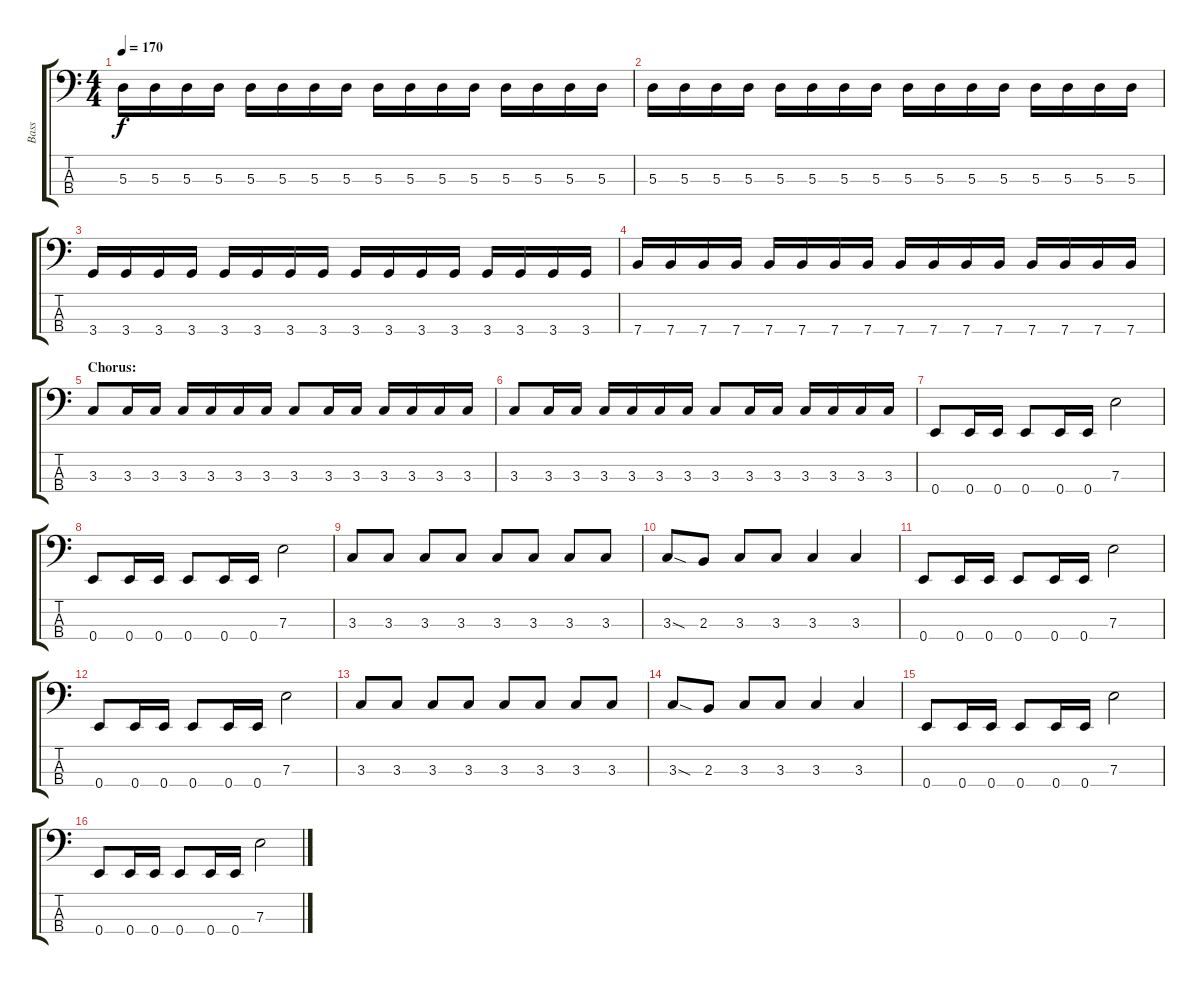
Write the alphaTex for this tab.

\track ("Bass" "Bass") {instrument electricbasspick}
\staff {score tabs}
\tuning (G2 D2 A1 E1) {hide}
\ts (4 4)
\tempo 170
\clef f4
\ks c
5.3.16{dy f} 5.3.16 5.3.16 5.3.16 5.3.16 5.3.16 5.3.16 5.3.16 5.3.16 5.3.16 5.3.16 5.3.16 5.3.16 5.3.16 5.3.16 5.3.16 |
5.3.16 5.3.16 5.3.16 5.3.16 5.3.16 5.3.16 5.3.16 5.3.16 5.3.16 5.3.16 5.3.16 5.3.16 5.3.16 5.3.16 5.3.16 5.3.16 |
3.4.16 3.4.16 3.4.16 3.4.16 3.4.16 3.4.16 3.4.16 3.4.16 3.4.16 3.4.16 3.4.16 3.4.16 3.4.16 3.4.16 3.4.16 3.4.16 |
7.4.16 7.4.16 7.4.16 7.4.16 7.4.16 7.4.16 7.4.16 7.4.16 7.4.16 7.4.16 7.4.16 7.4.16 7.4.16 7.4.16 7.4.16 7.4.16 |
\section ("" "Chorus:")
3.3.8 3.3.16 3.3.16 3.3.16 3.3.16 3.3.16 3.3.16 3.3.8 3.3.16 3.3.16 3.3.16 3.3.16 3.3.16 3.3.16 |
3.3.8 3.3.16 3.3.16 3.3.16 3.3.16 3.3.16 3.3.16 3.3.8 3.3.16 3.3.16 3.3.16 3.3.16 3.3.16 3.3.16 |
0.4.8 0.4.16 0.4.16 0.4.8 0.4.16 0.4.16 7.3.2 |
0.4.8 0.4.16 0.4.16 0.4.8 0.4.16 0.4.16 7.3.2 |
3.3.8 3.3.8 3.3.8 3.3.8 3.3.8 3.3.8 3.3.8 3.3.8 |
3.3{sod}.8 2.3.8 3.3.8 3.3.8 3.3.4 3.3.4 |
0.4.8 0.4.16 0.4.16 0.4.8 0.4.16 0.4.16 7.3.2 |
0.4.8 0.4.16 0.4.16 0.4.8 0.4.16 0.4.16 7.3.2 |
3.3.8 3.3.8 3.3.8 3.3.8 3.3.8 3.3.8 3.3.8 3.3.8 |
3.3{sod}.8 2.3.8 3.3.8 3.3.8 3.3.4 3.3.4 |
0.4.8 0.4.16 0.4.16 0.4.8 0.4.16 0.4.16 7.3.2 |
0.4.8 0.4.16 0.4.16 0.4.8 0.4.16 0.4.16 7.3.2
